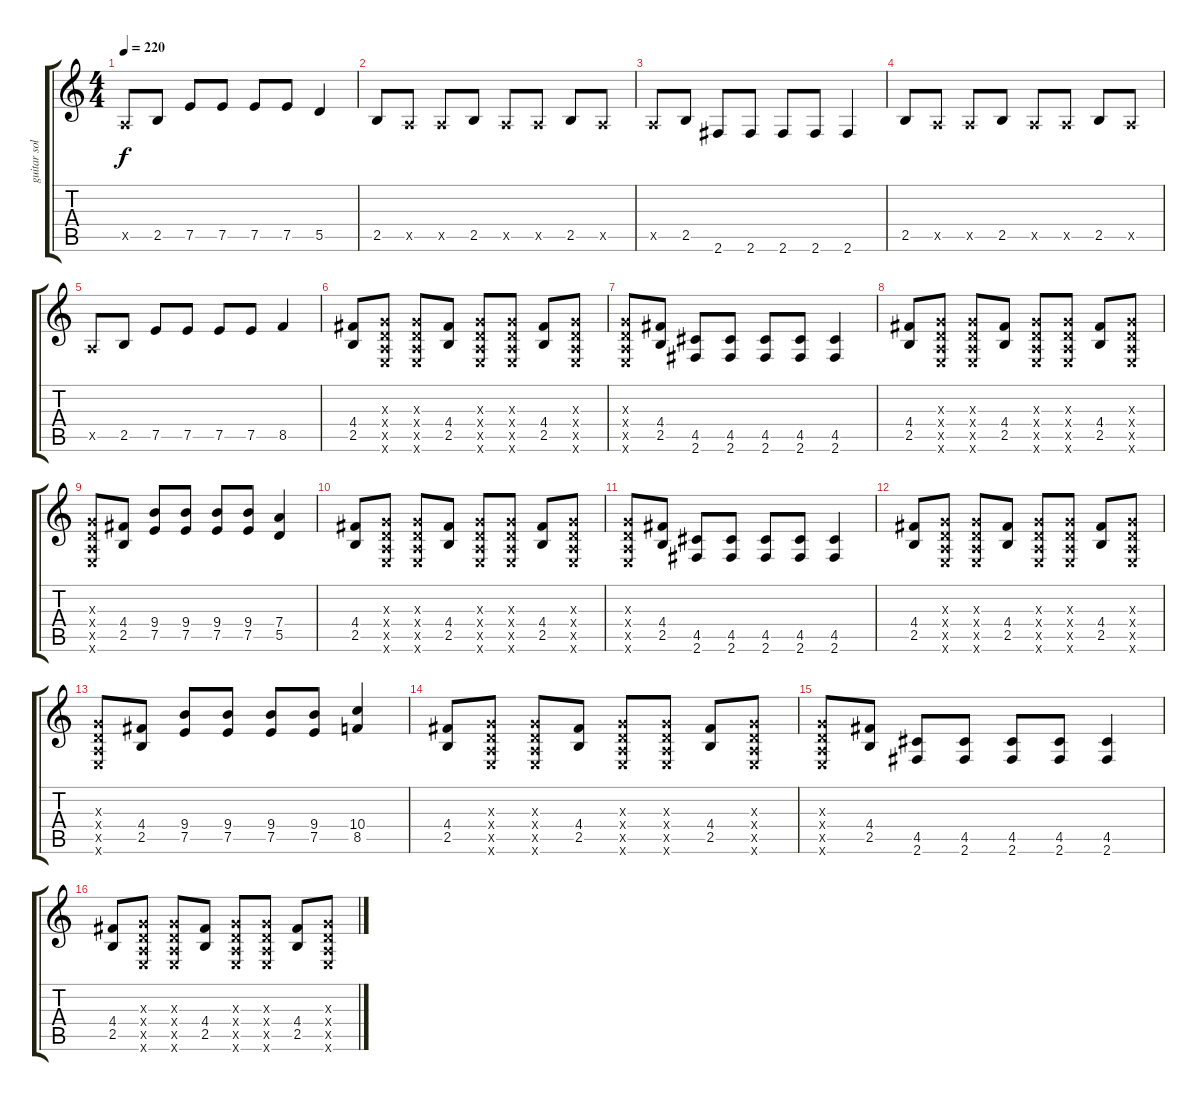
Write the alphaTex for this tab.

\track ("guitar solo" "guitar sol") {instrument distortionguitar}
\staff {score tabs}
\tuning (E4 B3 G3 D3 A2 E2) {hide}
\ts (4 4)
\tempo 220
\clef g2
\ks c
0.5{x}.8{dy f} 2.5.8 7.5.8 7.5.8 7.5.8 7.5.8 5.5.4 |
2.5.8 0.5{x}.8 0.5{x}.8 2.5.8 0.5{x}.8 0.5{x}.8 2.5.8 0.5{x}.8 |
0.5{x}.8 2.5.8 2.6.8 2.6.8 2.6.8 2.6.8 2.6.4 |
2.5.8 0.5{x}.8 0.5{x}.8 2.5.8 0.5{x}.8 0.5{x}.8 2.5.8 0.5{x}.8 |
0.5{x}.8 2.5.8 7.5.8 7.5.8 7.5.8 7.5.8 8.5.4{volume 14} |
(4.4 2.5).8 (0.3{x} 0.4{x} 0.5{x} 0.6{x}).8 (0.3{x} 0.4{x} 0.5{x} 0.6{x}).8 (4.4 2.5).8 (0.3{x} 0.4{x} 0.5{x} 0.6{x}).8 (0.3{x} 0.4{x} 0.5{x} 0.6{x}).8 (4.4 2.5).8 (0.3{x} 0.4{x} 0.5{x} 0.6{x}).8 |
(0.3{x} 0.4{x} 0.5{x} 0.6{x}).8 (4.4 2.5).8 (4.5 2.6).8 (4.5 2.6).8 (4.5 2.6).8 (4.5 2.6).8 (4.5 2.6).4 |
(4.4 2.5).8 (0.3{x} 0.4{x} 0.5{x} 0.6{x}).8 (0.3{x} 0.4{x} 0.5{x} 0.6{x}).8 (4.4 2.5).8 (0.3{x} 0.4{x} 0.5{x} 0.6{x}).8 (0.3{x} 0.4{x} 0.5{x} 0.6{x}).8 (4.4 2.5).8 (0.3{x} 0.4{x} 0.5{x} 0.6{x}).8 |
(0.3{x} 0.4{x} 0.5{x} 0.6{x}).8 (4.4 2.5).8 (9.4 7.5).8 (9.4 7.5).8 (9.4 7.5).8 (9.4 7.5).8 (7.4 5.5).4 |
(4.4 2.5).8 (0.3{x} 0.4{x} 0.5{x} 0.6{x}).8 (0.3{x} 0.4{x} 0.5{x} 0.6{x}).8 (4.4 2.5).8 (0.3{x} 0.4{x} 0.5{x} 0.6{x}).8 (0.3{x} 0.4{x} 0.5{x} 0.6{x}).8 (4.4 2.5).8 (0.3{x} 0.4{x} 0.5{x} 0.6{x}).8 |
(0.3{x} 0.4{x} 0.5{x} 0.6{x}).8 (4.4 2.5).8 (4.5 2.6).8 (4.5 2.6).8 (4.5 2.6).8 (4.5 2.6).8 (4.5 2.6).4 |
(4.4 2.5).8 (0.3{x} 0.4{x} 0.5{x} 0.6{x}).8 (0.3{x} 0.4{x} 0.5{x} 0.6{x}).8 (4.4 2.5).8 (0.3{x} 0.4{x} 0.5{x} 0.6{x}).8 (0.3{x} 0.4{x} 0.5{x} 0.6{x}).8 (4.4 2.5).8 (0.3{x} 0.4{x} 0.5{x} 0.6{x}).8 |
(0.3{x} 0.4{x} 0.5{x} 0.6{x}).8 (4.4 2.5).8 (9.4 7.5).8 (9.4 7.5).8 (9.4 7.5).8 (9.4 7.5).8 (10.4 8.5).4 |
(4.4 2.5).8 (0.3{x} 0.4{x} 0.5{x} 0.6{x}).8 (0.3{x} 0.4{x} 0.5{x} 0.6{x}).8 (4.4 2.5).8 (0.3{x} 0.4{x} 0.5{x} 0.6{x}).8 (0.3{x} 0.4{x} 0.5{x} 0.6{x}).8 (4.4 2.5).8 (0.3{x} 0.4{x} 0.5{x} 0.6{x}).8 |
(0.3{x} 0.4{x} 0.5{x} 0.6{x}).8 (4.4 2.5).8 (4.5 2.6).8 (4.5 2.6).8 (4.5 2.6).8 (4.5 2.6).8 (4.5 2.6).4 |
(4.4 2.5).8 (0.3{x} 0.4{x} 0.5{x} 0.6{x}).8 (0.3{x} 0.4{x} 0.5{x} 0.6{x}).8 (4.4 2.5).8 (0.3{x} 0.4{x} 0.5{x} 0.6{x}).8 (0.3{x} 0.4{x} 0.5{x} 0.6{x}).8 (4.4 2.5).8 (0.3{x} 0.4{x} 0.5{x} 0.6{x}).8
